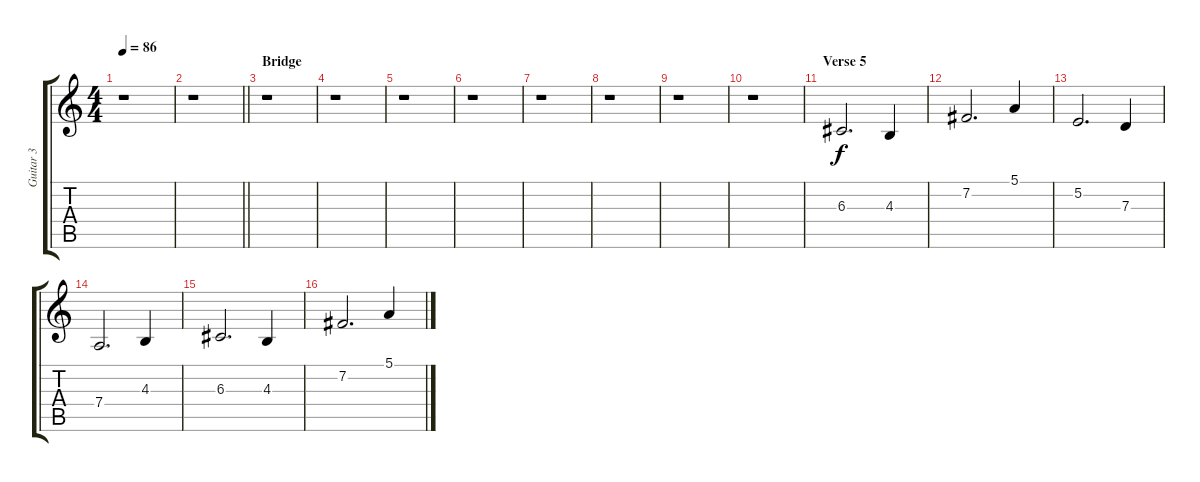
\track ("Guitar 3" "Guitar 3") {instrument viola}
\staff {score tabs}
\tuning (E4 B3 G3 D3 A2 E2) {hide}
\ts (4 4)
\tempo 86
\clef g2
\ks c
r.1{dy f} |
\barLineRight lightlight
r.1 |
\section ("" "Bridge")
r.1 |
r.1 |
r.1 |
r.1 |
r.1 |
r.1 |
r.1 |
r.1 |
\section ("" "Verse 5")
6.3.2{d} 4.3.4 |
7.2.2{d} 5.1.4 |
5.2.2{d} 7.3.4 |
7.4.2{d} 4.3.4 |
6.3.2{d} 4.3.4 |
7.2.2{d} 5.1.4
